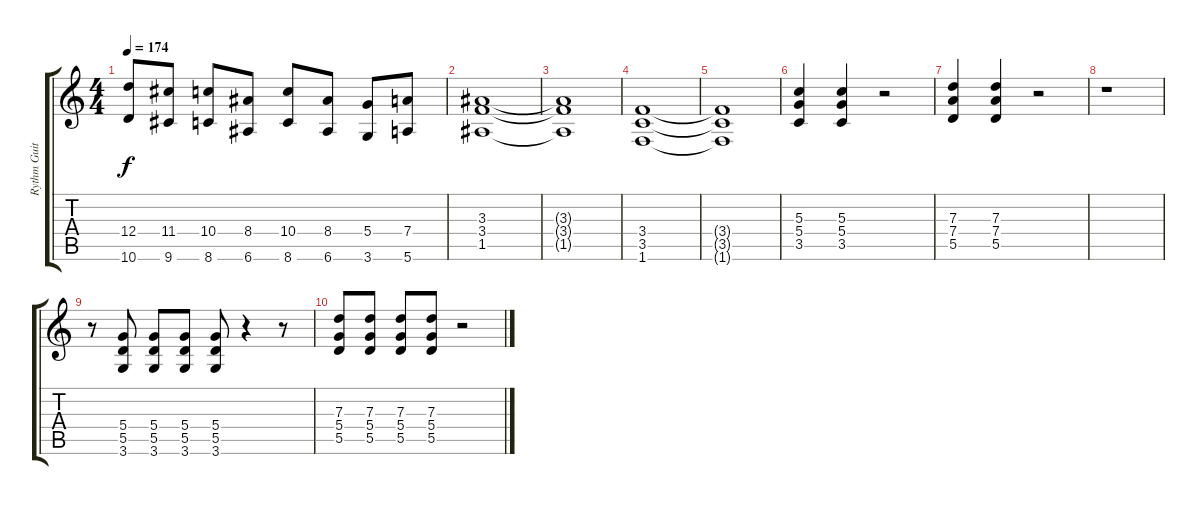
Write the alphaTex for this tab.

\track ("Rythm Guitar" "Rythm Guit") {instrument distortionguitar}
\staff {score tabs}
\tuning (E4 B3 G3 D3 A2 E2) {hide}
\ts (4 4)
\tempo 174
\clef g2
\ks c
(12.4{t} 10.6{t}).8{dy f} (11.4 9.6).8 (10.4 8.6).8 (8.4 6.6).8 (10.4 8.6).8 (8.4 6.6).8 (5.4 3.6).8 (7.4 5.6).8 |
(3.3 3.4 1.5).1 |
(3.3{t} 3.4{t} 1.5{t}).1 |
(3.4 3.5 1.6).1 |
(3.4{t} 3.5{t} 1.6{t}).1 |
(5.3 5.4 3.5).4 (5.3 5.4 3.5).4 r.2 |
(7.3 7.4 5.5).4 (7.3 7.4 5.5).4 r.2 |
r.1 |
r.8 (5.4 5.5 3.6).8 (5.4 5.5 3.6).8 (5.4 5.5 3.6).8 (5.4 5.5 3.6).8 r.4 r.8 |
(7.3 5.4 5.5).8 (7.3 5.4 5.5).8 (7.3 5.4 5.5).8 (7.3 5.4 5.5).8 r.2
